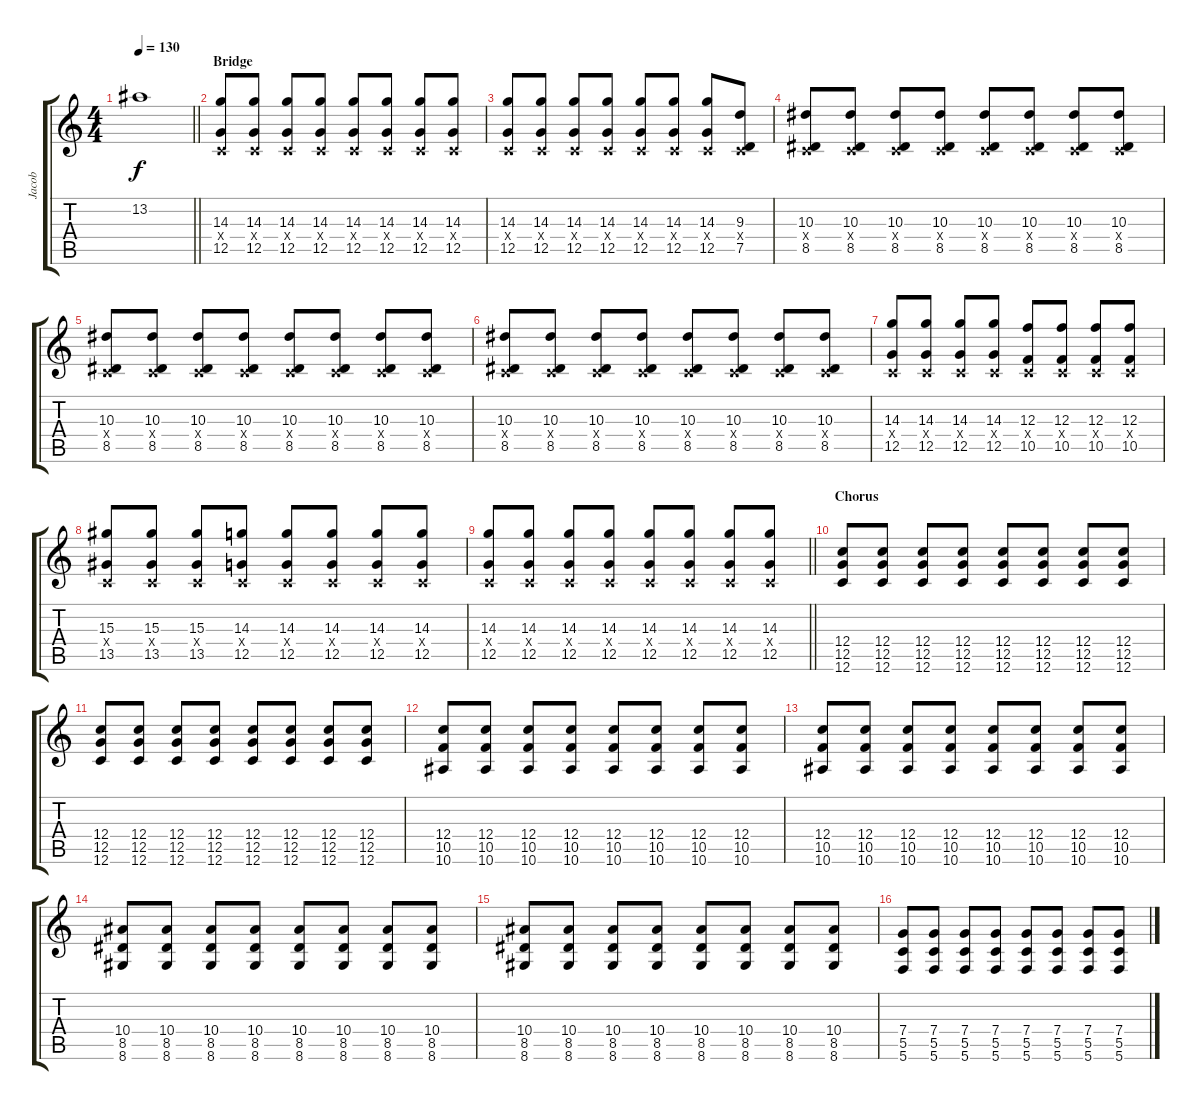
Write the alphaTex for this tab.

\track ("Jacob" "Jacob") {instrument electricguitarjazz}
\staff {score tabs}
\tuning (D4 A3 F3 C3 G2 C2) {hide}
\ts (4 4)
\tempo 130
\clef g2
\barLineRight lightlight
\ks c
13.2{t}.1{dy f} |
\section ("" "Bridge")
(14.3 0.4{x} 12.5).8{instrument distortionguitar} (14.3 0.4{x} 12.5).8 (14.3 0.4{x} 12.5).8 (14.3 0.4{x} 12.5).8 (14.3 0.4{x} 12.5).8 (14.3 0.4{x} 12.5).8 (14.3 0.4{x} 12.5).8 (14.3 0.4{x} 12.5).8 |
(14.3 0.4{x} 12.5).8 (14.3 0.4{x} 12.5).8 (14.3 0.4{x} 12.5).8 (14.3 0.4{x} 12.5).8 (14.3 0.4{x} 12.5).8 (14.3 0.4{x} 12.5).8 (14.3 0.4{x} 12.5).8 (9.3 0.4{x} 7.5).8 |
(10.3 0.4{x} 8.5).8 (10.3 0.4{x} 8.5).8 (10.3 0.4{x} 8.5).8 (10.3 0.4{x} 8.5).8 (10.3 0.4{x} 8.5).8 (10.3 0.4{x} 8.5).8 (10.3 0.4{x} 8.5).8 (10.3 0.4{x} 8.5).8 |
(10.3 0.4{x} 8.5).8 (10.3 0.4{x} 8.5).8 (10.3 0.4{x} 8.5).8 (10.3 0.4{x} 8.5).8 (10.3 0.4{x} 8.5).8 (10.3 0.4{x} 8.5).8 (10.3 0.4{x} 8.5).8 (10.3 0.4{x} 8.5).8 |
(10.3 0.4{x} 8.5).8 (10.3 0.4{x} 8.5).8 (10.3 0.4{x} 8.5).8 (10.3 0.4{x} 8.5).8 (10.3 0.4{x} 8.5).8 (10.3 0.4{x} 8.5).8 (10.3 0.4{x} 8.5).8 (10.3 0.4{x} 8.5).8 |
(14.3 0.4{x} 12.5).8 (14.3 0.4{x} 12.5).8 (14.3 0.4{x} 12.5).8 (14.3 0.4{x} 12.5).8 (12.3 0.4{x} 10.5).8 (12.3 0.4{x} 10.5).8 (12.3 0.4{x} 10.5).8 (12.3 0.4{x} 10.5).8 |
(15.3 0.4{x} 13.5).8 (15.3 0.4{x} 13.5).8 (15.3 0.4{x} 13.5).8 (14.3 0.4{x} 12.5).8 (14.3 0.4{x} 12.5).8 (14.3 0.4{x} 12.5).8 (14.3 0.4{x} 12.5).8 (14.3 0.4{x} 12.5).8 |
\barLineRight lightlight
(14.3 0.4{x} 12.5).8 (14.3 0.4{x} 12.5).8 (14.3 0.4{x} 12.5).8 (14.3 0.4{x} 12.5).8 (14.3 0.4{x} 12.5).8 (14.3 0.4{x} 12.5).8 (14.3 0.4{x} 12.5).8 (14.3 0.4{x} 12.5).8 |
\section ("" "Chorus")
(12.4 12.5 12.6).8 (12.4 12.5 12.6).8 (12.4 12.5 12.6).8 (12.4 12.5 12.6).8 (12.4 12.5 12.6).8 (12.4 12.5 12.6).8 (12.4 12.5 12.6).8 (12.4 12.5 12.6).8 |
(12.4 12.5 12.6).8 (12.4 12.5 12.6).8 (12.4 12.5 12.6).8 (12.4 12.5 12.6).8 (12.4 12.5 12.6).8 (12.4 12.5 12.6).8 (12.4 12.5 12.6).8 (12.4 12.5 12.6).8 |
(12.4 10.5 10.6).8 (12.4 10.5 10.6).8 (12.4 10.5 10.6).8 (12.4 10.5 10.6).8 (12.4 10.5 10.6).8 (12.4 10.5 10.6).8 (12.4 10.5 10.6).8 (12.4 10.5 10.6).8 |
(12.4 10.5 10.6).8 (12.4 10.5 10.6).8 (12.4 10.5 10.6).8 (12.4 10.5 10.6).8 (12.4 10.5 10.6).8 (12.4 10.5 10.6).8 (12.4 10.5 10.6).8 (12.4 10.5 10.6).8 |
(10.4 8.5 8.6).8 (10.4 8.5 8.6).8 (10.4 8.5 8.6).8 (10.4 8.5 8.6).8 (10.4 8.5 8.6).8 (10.4 8.5 8.6).8 (10.4 8.5 8.6).8 (10.4 8.5 8.6).8 |
(10.4 8.5 8.6).8 (10.4 8.5 8.6).8 (10.4 8.5 8.6).8 (10.4 8.5 8.6).8 (10.4 8.5 8.6).8 (10.4 8.5 8.6).8 (10.4 8.5 8.6).8 (10.4 8.5 8.6).8 |
(7.4 5.5 5.6).8 (7.4 5.5 5.6).8 (7.4 5.5 5.6).8 (7.4 5.5 5.6).8 (7.4 5.5 5.6).8 (7.4 5.5 5.6).8 (7.4 5.5 5.6).8 (7.4 5.5 5.6).8
